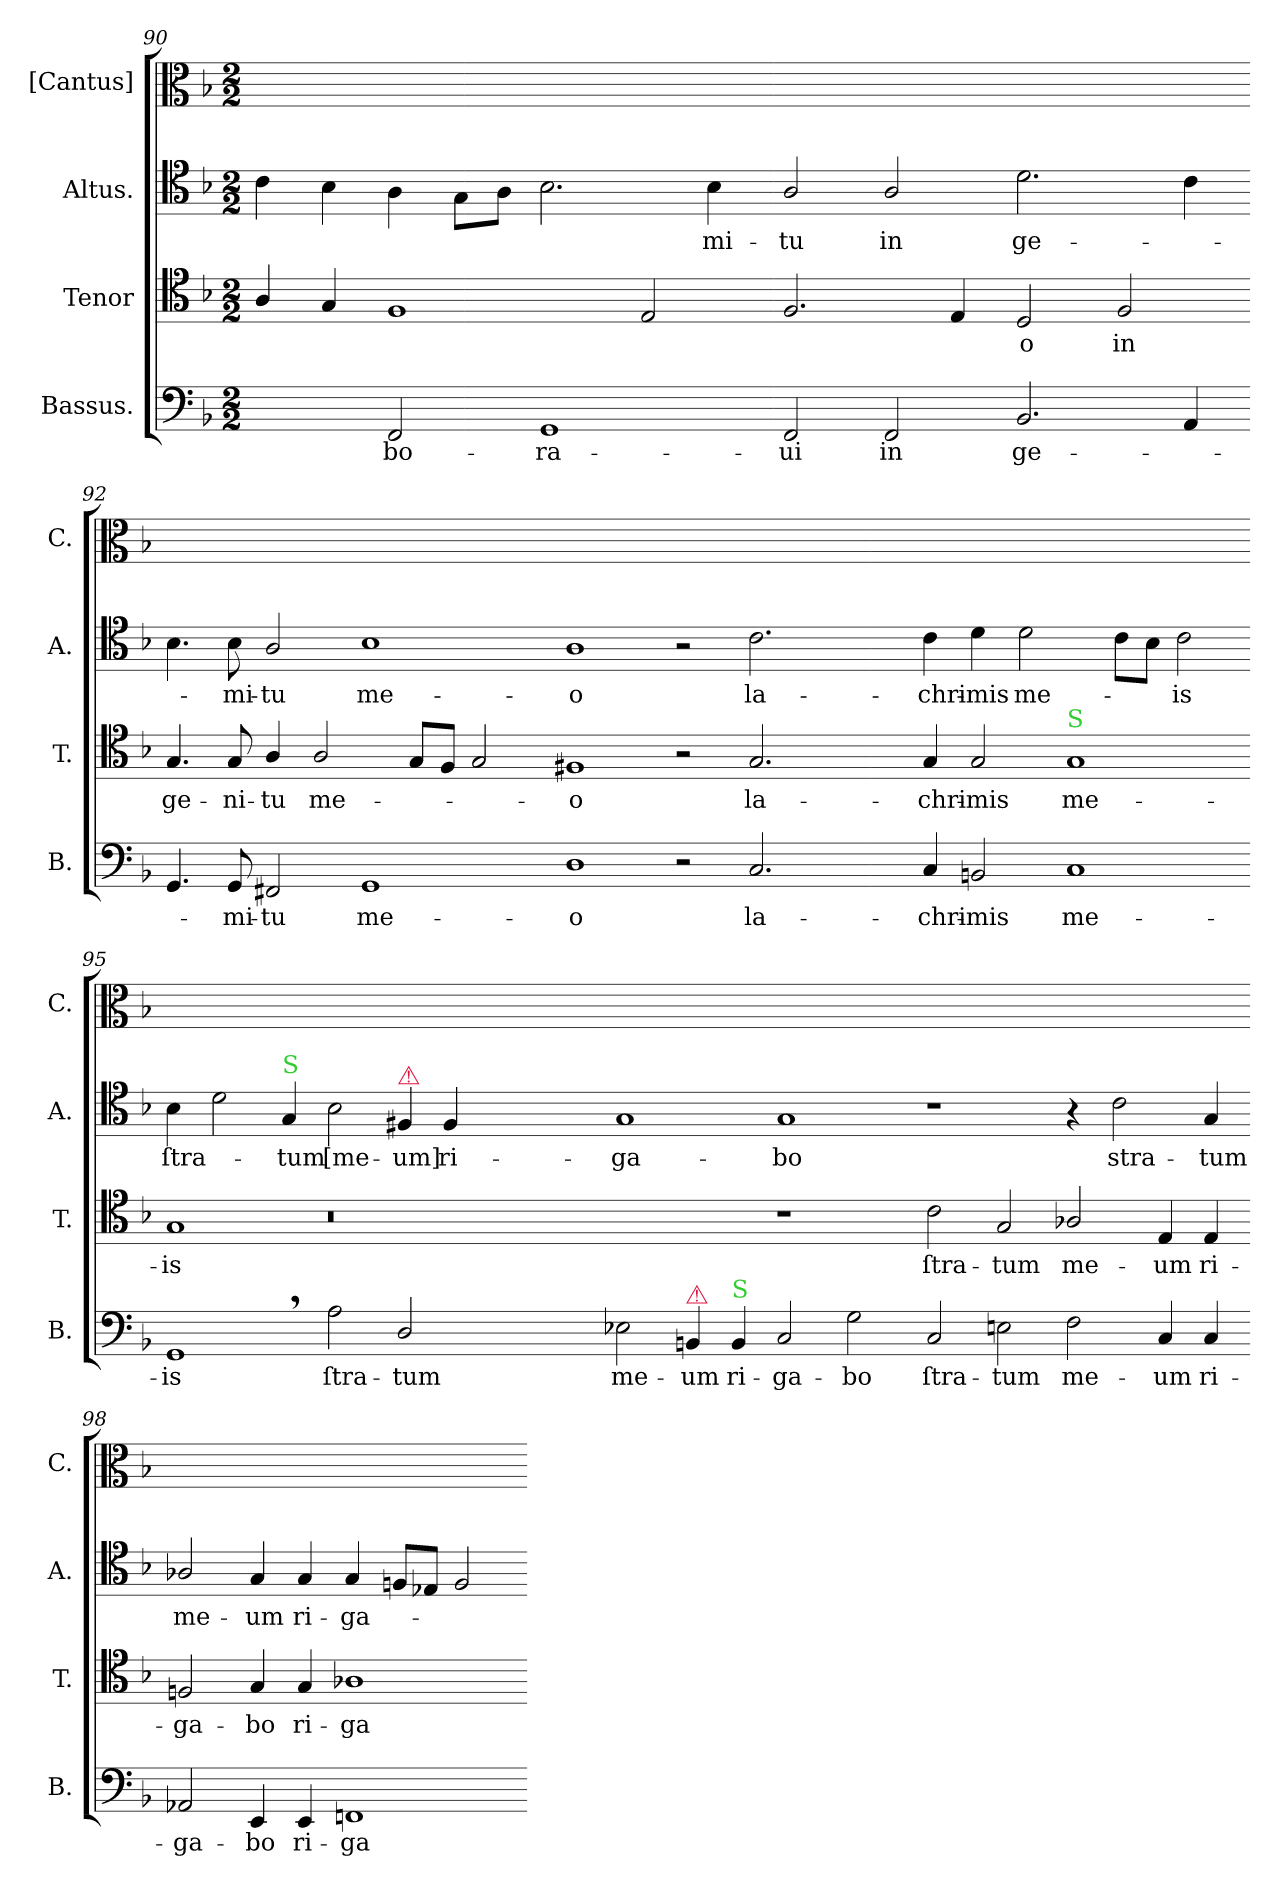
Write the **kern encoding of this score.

**kern	**text	**kern	**text	**kern	**text	**kern
*part4	*part4	*part3	*part3	*part2	*part2	*part1
*staff4	*staff4	*staff3	*staff3	*staff2	*staff2	*staff1
*I"Bassus.	*	*I"Tenor	*	*I"Altus.	*	*I"[Cantus]
*I'B.	*	*I'T.	*	*I'A.	*	*I'C.
*clefF4	*	*clefC4	*	*clefC4	*	*clefC3
*k[b-]	*	*k[b-]	*	*k[b-]	*	*k[b-]
*F:	*	*F:	*	*F:	*	*F:
*M2/2	*	*M2/2	*	*M2/2	*	*M2/2
=90	=90	=90	=90	=90	=90	=90
2ryy	.	4A/	.	4c\	.	0ryy
.	.	4G/	.	4B-\	.	.
2FF/	-bo-	1F/	.	4A\	.	.
.	.	.	.	8G\L	.	.
.	.	.	.	8A\J	.	.
1GG/	-ra-	.	.	2.B-\	.	.
.	.	2E/	.	.	.	.
.	.	.	.	4B-\	-mi-	.
=91-	=91-	=91-	=91-	=91-	=91-	=91-
2FF/	-ui	2.F/	.	2A/	-tu	0ryy
2FF/	in	.	.	2A/	in	.
.	.	4E/	.	.	.	.
2.BB-/	ge-	2D/	-o	2.d\	ge-	.
.	.	2F/	in	.	.	.
4AA/	.	.	.	4c\	.	.
=92-	=92-	=92-	=92-	=92-	=92-	=92-
4.GG/	.	4.G/	ge-	4.B-\	.	0ryy
8GG/	-mi-	8G/	-ni-	8B-\	-mi-	.
2FF#X/	-tu	4A/	-tu	2A/	-tu	.
.	.	2A/	me-	.	.	.
1GG/	me-	.	.	1B-\	me-	.
.	.	8G/L	.	.	.	.
.	.	8F/J	.	.	.	.
.	.	2G/	.	.	.	.
=93-	=93-	=93-	=93-	=93-	=93-	=93-
1D\	-o	1F#X/	-o	1A\	-o	0ryy
2r	.	2r	.	2r	.	.
2.C/	la-	2.G/	la-	2.c\	la-	.
.	.	.	.	.	.	4ryy
=94-	=94-	=94-	=94-	=94-	=94-	=94-
4ryy	.	4ryy	.	4ryy	.	0ryy
4C/	-chri-	4G/	-chri-	4c\	-chri-	.
2BBn/	-mis	2G/	-mis	4d\	-mis	.
.	.	.	.	2d\	me-	.
!	!	!LO:TX:a:color=limegreen:t=S	!	!	!	!
1C/	me-	1G/	me-	.	.	.
.	.	.	.	8c\L	.	.
.	.	.	.	8B-\J	.	.
.	.	.	.	2c\	-is	.
=95-	=95-	=95-	=95-	=95-	=95-	=95-
1GG,</	-is	1G/	-is	4B-\	ſtra-	0ryy
.	.	.	.	2d\	.	.
!	!	!	!	!LO:TX:a:color=limegreen:t=S	!	!
.	.	.	.	4G/	-tum	.
2A\	ſtra-	0r	.	2B-\	[me-	.
!	!	!	!	!LO:TX:a:color=crimson:t=⚠	!	!
2D/	-tum	.	.	4F#X/	-um]	.
.	.	.	.	4F#/	ri-	.
1ryy	.	.	.	1ryy	.	1ryy
=96-	=96-	=96-	=96-	=96-	=96-	=96-
2E-X\	me-	1ryy	.	1G/	-ga-	0ryy
!LO:TX:a:color=crimson:t=⚠	!	!	!	!	!	!
4BBn/	-um	.	.	.	.	.
!LO:TX:a:color=limegreen:t=S	!	!	!	!	!	!
4BB/	ri-	.	.	.	.	.
2C/	-ga-	1r	.	1G/	-bo	.
2G\	-bo	.	.	.	.	.
=97-	=97-	=97-	=97-	=97-	=97-	=97-
2C/	ſtra-	2c\	ſtra-	1r	.	0ryy
2En\	-tum	2G/	-tum	.	.	.
2F\	me-	2A-X/	me-	4r	.	.
.	.	.	.	2c\	stra-	.
4C/	-um	4E/	-um	.	.	.
4C/	ri-	4E/	ri-	4G/	-tum	.
=98-	=98-	=98-	=98-	=98-	=98-	=98-
2AA-X/	-ga-	2Fn/	-ga-	2A-X/	me-	0ryy
4EE/	-bo	4G/	-bo	4G/	-um	.
4EE/	ri-	4G/	ri-	4G/	ri-	.
1FFn/	-ga-	1A-X\	-ga-	4G/	-ga-	.
.	.	.	.	8Fn/L	.	.
.	.	.	.	8E-X/J	.	.
.	.	.	.	2F/	.	.
=-	=-	=-	=-	=-	=-	=-
*-	*-	*-	*-	*-	*-	*-
